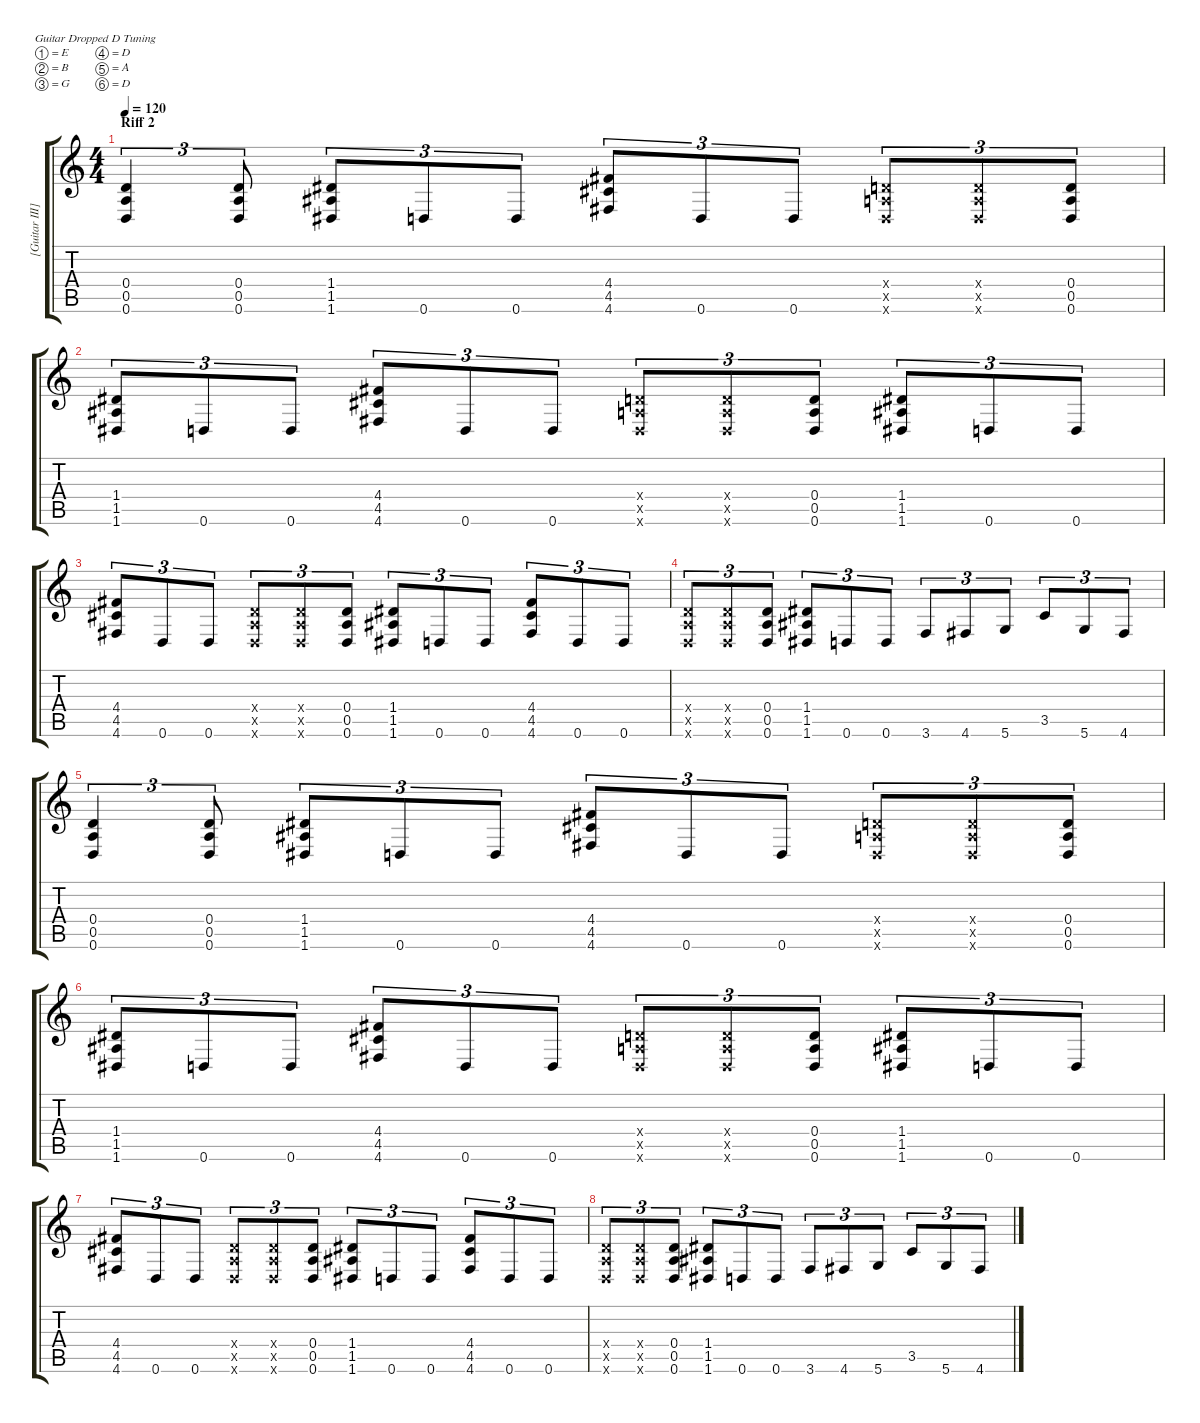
\hideDynamics
\bracketExtendMode groupsimilarinstruments
\firstSystemTrackNameMode fullname
\otherSystemsTrackNameMode fullname
\otherSystemsTrackNameOrientation horizontal
\track ("[Guitar III]" "E-Gt") {instrument distortionguitar}
\staff {score tabs}
\tuning (E4 B3 G3 D3 A2 D2)
\ts (4 4)
\section ("" "Riff 2")
\tempo 120
\clef g2
\ks c
(0.4 0.5 0.6).4{tu (3 2) dy mf} (0.4 0.5 0.6).8{tu (3 2)} (1.4 1.5 1.6).8{tu (3 2)} 0.6.8{tu (3 2)} 0.6.8{tu (3 2)} (4.4 4.5 4.6).8{tu (3 2)} 0.6.8{tu (3 2)} 0.6.8{tu (3 2)} (0.6{x} 0.5{x} 0.4{x}).8{tu (3 2)} (0.6{x} 0.5{x} 0.4{x}).8{tu (3 2)} (0.4 0.5 0.6).8{tu (3 2)} |
(1.4 1.5 1.6).8{tu (3 2)} 0.6.8{tu (3 2)} 0.6.8{tu (3 2)} (4.4 4.5 4.6).8{tu (3 2)} 0.6.8{tu (3 2)} 0.6.8{tu (3 2)} (0.6{x} 0.5{x} 0.4{x}).8{tu (3 2)} (0.6{x} 0.5{x} 0.4{x}).8{tu (3 2)} (0.4 0.5 0.6).8{tu (3 2)} (1.4 1.5 1.6).8{tu (3 2)} 0.6.8{tu (3 2)} 0.6.8{tu (3 2)} |
(4.4 4.5 4.6).8{tu (3 2)} 0.6.8{tu (3 2)} 0.6.8{tu (3 2)} (0.6{x} 0.5{x} 0.4{x}).8{tu (3 2)} (0.6{x} 0.5{x} 0.4{x}).8{tu (3 2)} (0.4 0.5 0.6).8{tu (3 2)} (1.4 1.5 1.6).8{tu (3 2)} 0.6.8{tu (3 2)} 0.6.8{tu (3 2)} (4.4 4.5 4.6).8{tu (3 2)} 0.6.8{tu (3 2)} 0.6.8{tu (3 2)} |
(0.6{x} 0.5{x} 0.4{x}).8{tu (3 2)} (0.6{x} 0.5{x} 0.4{x}).8{tu (3 2)} (0.4 0.5 0.6).8{tu (3 2)} (1.4 1.5 1.6).8{tu (3 2)} 0.6.8{tu (3 2)} 0.6.8{tu (3 2)} 3.6.8{tu (3 2)} 4.6.8{tu (3 2)} 5.6.8{tu (3 2)} 3.5.8{tu (3 2)} 5.6.8{tu (3 2)} 4.6.8{tu (3 2)} |
(0.4 0.5 0.6).4{tu (3 2)} (0.4 0.5 0.6).8{tu (3 2)} (1.4 1.5 1.6).8{tu (3 2)} 0.6.8{tu (3 2)} 0.6.8{tu (3 2)} (4.4 4.5 4.6).8{tu (3 2)} 0.6.8{tu (3 2)} 0.6.8{tu (3 2)} (0.6{x} 0.5{x} 0.4{x}).8{tu (3 2)} (0.6{x} 0.5{x} 0.4{x}).8{tu (3 2)} (0.4 0.5 0.6).8{tu (3 2)} |
(1.4 1.5 1.6).8{tu (3 2)} 0.6.8{tu (3 2)} 0.6.8{tu (3 2)} (4.4 4.5 4.6).8{tu (3 2)} 0.6.8{tu (3 2)} 0.6.8{tu (3 2)} (0.6{x} 0.5{x} 0.4{x}).8{tu (3 2)} (0.6{x} 0.5{x} 0.4{x}).8{tu (3 2)} (0.4 0.5 0.6).8{tu (3 2)} (1.4 1.5 1.6).8{tu (3 2)} 0.6.8{tu (3 2)} 0.6.8{tu (3 2)} |
(4.4 4.5 4.6).8{tu (3 2)} 0.6.8{tu (3 2)} 0.6.8{tu (3 2)} (0.6{x} 0.5{x} 0.4{x}).8{tu (3 2)} (0.6{x} 0.5{x} 0.4{x}).8{tu (3 2)} (0.4 0.5 0.6).8{tu (3 2)} (1.4 1.5 1.6).8{tu (3 2)} 0.6.8{tu (3 2)} 0.6.8{tu (3 2)} (4.4 4.5 4.6).8{tu (3 2)} 0.6.8{tu (3 2)} 0.6.8{tu (3 2)} |
(0.6{x} 0.5{x} 0.4{x}).8{tu (3 2)} (0.6{x} 0.5{x} 0.4{x}).8{tu (3 2)} (0.4 0.5 0.6).8{tu (3 2)} (1.4 1.5 1.6).8{tu (3 2)} 0.6.8{tu (3 2)} 0.6.8{tu (3 2)} 3.6.8{tu (3 2)} 4.6.8{tu (3 2)} 5.6.8{tu (3 2)} 3.5.8{tu (3 2)} 5.6.8{tu (3 2)} 4.6.8{tu (3 2)}
